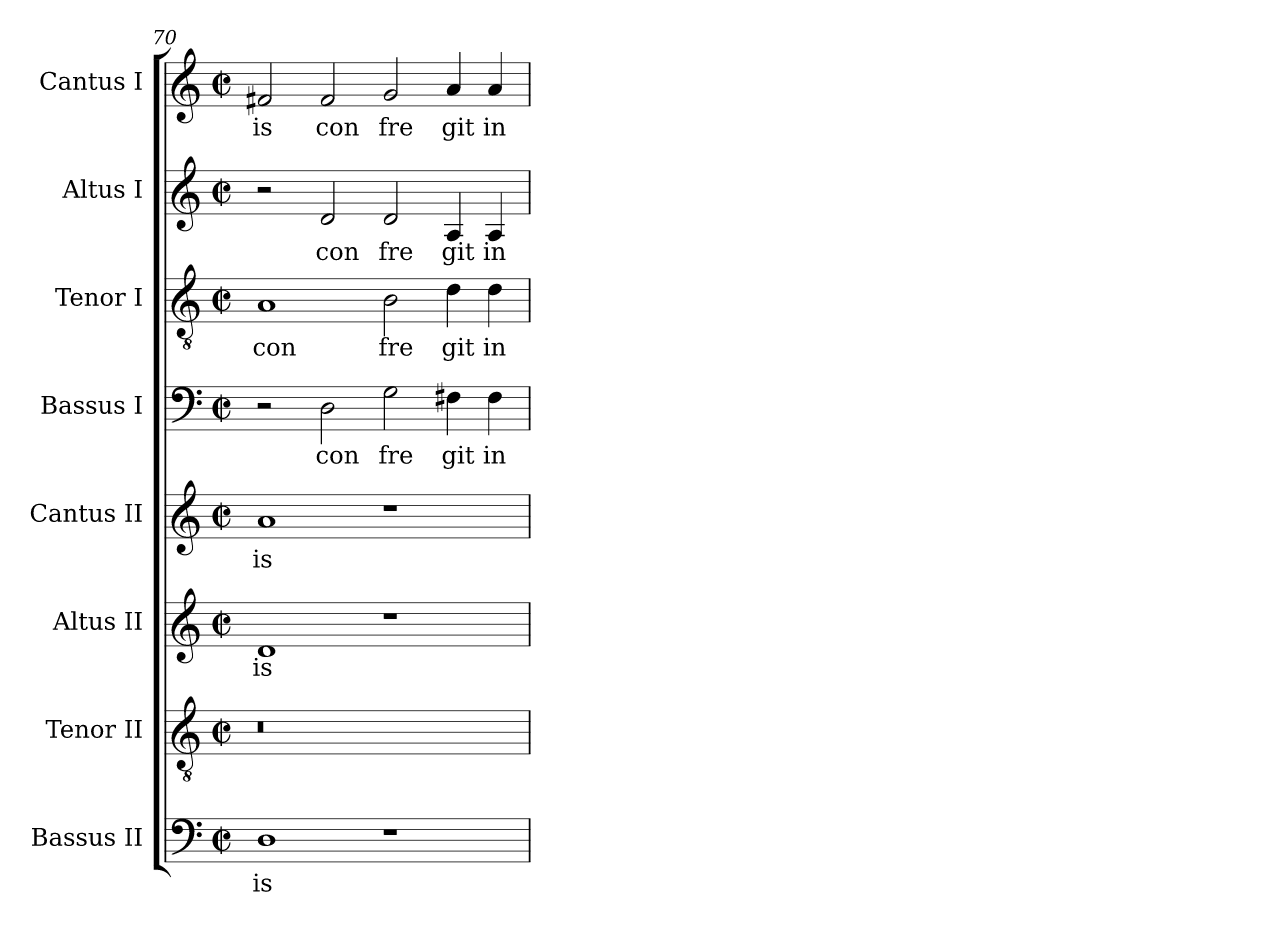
**kern	**text	**kern	**kern	**text	**kern	**text	**kern	**text	**kern	**text	**kern	**text	**kern	**text
*part8	*part8	*part7	*part6	*part6	*part5	*part5	*part4	*part4	*part3	*part3	*part2	*part2	*part1	*part1
*staff8	*staff8	*staff7	*staff6	*staff6	*staff5	*staff5	*staff4	*staff4	*staff3	*staff3	*staff2	*staff2	*staff1	*staff1
*I"Bassus II	*	*I"Tenor II	*I"Altus II	*	*I"Cantus II	*	*I"Bassus I	*	*I"Tenor I	*	*I"Altus I	*	*I"Cantus I	*
*clefF4	*	*clefGv2	*clefG2	*	*clefG2	*	*clefF4	*	*clefGv2	*	*clefG2	*	*clefG2	*
*M2/2	*	*M2/2	*M2/2	*	*M2/2	*	*M2/2	*	*M2/2	*	*M2/2	*	*M2/2	*
*met(c|)	*	*met(c|)	*met(c|)	*	*met(c|)	*	*met(c|)	*	*met(c|)	*	*met(c|)	*	*met(c|)	*
=70	=70	=70	=70	=70	=70	=70	=70	=70	=70	=70	=70	=70	=70	=70
!	!LO:LY:b:cj	!	!	!LO:LY:b:cj	!	!LO:LY:b:cj	!	!	!	!LO:LY:b:cj	!	!	!	!LO:LY:b:cj
1D	-is	0r	1d	is	1a	-is	2r	.	1A	con	2r	.	2f#X/	is
!	!	!	!	!	!	!	!	!LO:LY:b:cj	!	!	!	!LO:LY:b:cj	!	!LO:LY:b:cj
.	.	.	.	.	.	.	2D\	con	.	.	2d/	con	2f#/	con
!	!	!	!	!	!	!	!	!LO:LY:b:cj	!	!LO:LY:b:cj	!	!LO:LY:b:cj	!	!LO:LY:b:cj
1r	.	.	1r	.	1r	.	2G\	fre	2B\	fre	2d/	fre	2g/	fre
!	!	!	!	!	!	!	!	!LO:LY:b:cj	!	!LO:LY:b:cj	!	!LO:LY:b:cj	!	!LO:LY:b:cj
.	.	.	.	.	.	.	4F#X\	git	4d\	git	4A/	git	4a/	git
!	!	!	!	!	!	!	!	!LO:LY:b:cj	!	!LO:LY:b:cj	!	!LO:LY:b:cj	!	!LO:LY:b:cj
.	.	.	.	.	.	.	4F#\	in	4d\	in	4A/	in	4a/	in
=	=	=	=	=	=	=	=	=	=	=	=	=	=	=
*-	*-	*-	*-	*-	*-	*-	*-	*-	*-	*-	*-	*-	*-	*-
